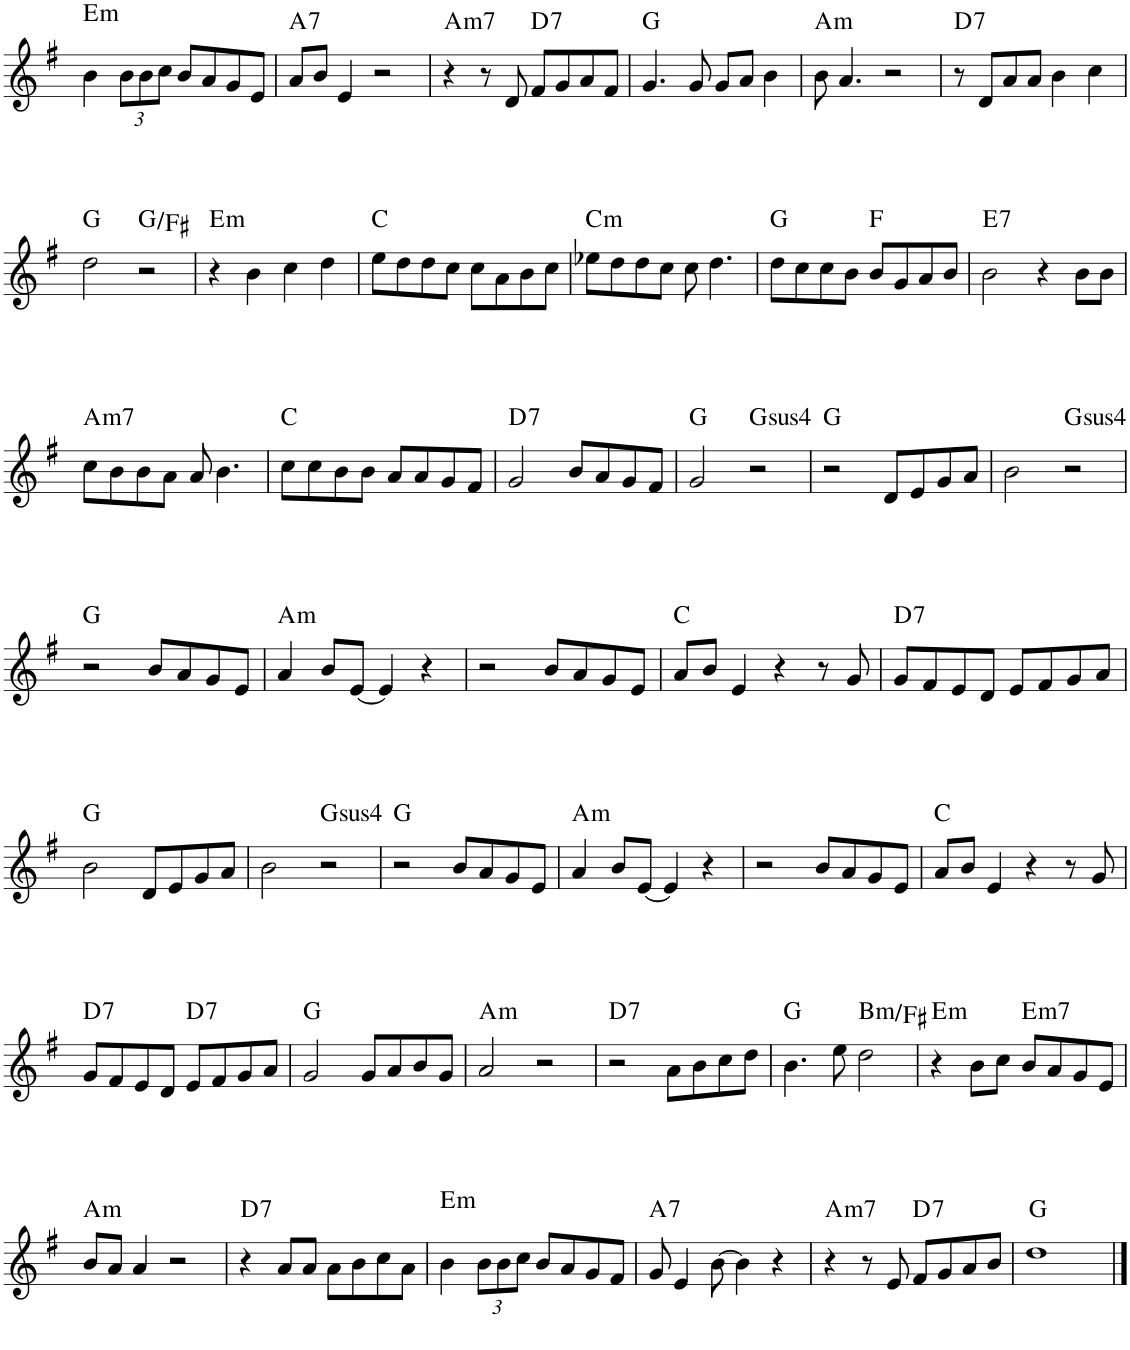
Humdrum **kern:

**kern	**harte
*part1	*part1
*staff1	*
*I"Piano	*
*I'Pno.	*
!!LO:PB:g=z
*clefG2	*
*k[f#]	*
*M4/4	*
=48	=48
!	!LO:H:kt=m
4b\	E:min
*Xbrackettup	*
12b\L	.
12b\	.
12cc\J	.
8b/L	.
8a/	.
8g/	.
8e/J	.
=49	=49
!	!LO:H:kt=7
8a/L	A:7
8b/J	.
4e/	.
2r	.
=50	=50
!	!LO:H:kt=m7
4r	A:min7
8r	.
8d/	.
!	!LO:H:kt=7
8f#/L	D:7
8g/	.
8a/	.
8f#/J	.
=51	=51
4.g/	G:maj
8g/	.
8g/L	.
8a/J	.
4b\	.
=52	=52
!	!LO:H:kt=m
8b\	A:min
4.a/	.
2r	.
=53	=53
!	!LO:H:kt=7
8r	D:7
8d/L	.
8a/	.
8a/J	.
4b\	.
4cc\	.
!!LO:LB:g=z
=54	=54
2dd\	G:maj
2r	G:maj/7
=55	=55
!	!LO:H:kt=m
4r	E:min
4b\	.
4cc\	.
4dd\	.
=56	=56
8ee\L	C:maj
8dd\	.
8dd\	.
8cc\J	.
8cc\L	.
8a\	.
8b\	.
8cc\J	.
=57	=57
!	!LO:H:kt=m
8ee-X\L	C:min
8dd\	.
8dd\	.
8cc\J	.
8cc\	.
4.dd\	.
=58	=58
8dd\L	G:maj
8cc\	.
8cc\	.
8b\J	.
8b/L	F:maj
8g/	.
8a/	.
8b/J	.
=59	=59
!	!LO:H:kt=7
2b\	E:7
4r	.
8b\L	.
8b\J	.
!!LO:LB:g=z
=60	=60
!	!LO:H:kt=m7
8cc\L	A:min7
8b\	.
8b\	.
8a\J	.
8a/	.
4.b\	.
=61	=61
8cc\L	C:maj
8cc\	.
8b\	.
8b\J	.
8a/L	.
8a/	.
8g/	.
8f#/J	.
=62	=62
!	!LO:H:kt=7
2g/	D:7
8b/L	.
8a/	.
8g/	.
8f#/J	.
=63	=63
2g/	G:maj
!	!LO:H:kt=4
2r	G:sus4
=64	=64
2r	G:maj
8d/L	.
8e/	.
8g/	.
8a/J	.
=65	=65
2b\	.
!	!LO:H:kt=4
2r	G:sus4
!!LO:LB:g=z
=66	=66
2r	G:maj
8b/L	.
8a/	.
8g/	.
8e/J	.
=67	=67
!	!LO:H:kt=m
4a/	A:min
8b/L	.
[8e/J	.
4e/]	.
4r	.
=68	=68
2r	.
8b/L	.
8a/	.
8g/	.
8e/J	.
=69	=69
8a/L	C:maj
8b/J	.
4e/	.
4r	.
8r	.
8g/	.
=70	=70
!	!LO:H:kt=7
8g/L	D:7
8f#/	.
8e/	.
8d/J	.
8e/L	.
8f#/	.
8g/	.
8a/J	.
!!LO:LB:g=z
=71	=71
2b\	G:maj
8d/L	.
8e/	.
8g/	.
8a/J	.
=72	=72
2b\	.
!	!LO:H:kt=4
2r	G:sus4
=73	=73
2r	G:maj
8b/L	.
8a/	.
8g/	.
8e/J	.
=74	=74
!	!LO:H:kt=m
4a/	A:min
8b/L	.
[8e/J	.
4e/]	.
4r	.
=75	=75
2r	.
8b/L	.
8a/	.
8g/	.
8e/J	.
=76	=76
8a/L	C:maj
8b/J	.
4e/	.
4r	.
8r	.
8g/	.
!!LO:LB:g=z
=77	=77
!	!LO:H:kt=7
8g/L	D:7
8f#/	.
8e/	.
8d/J	.
!	!LO:H:kt=7
8e/L	D:7
8f#/	.
8g/	.
8a/J	.
=78	=78
2g/	G:maj
8g/L	.
8a/	.
8b/	.
8g/J	.
=79	=79
!	!LO:H:kt=m
2a/	A:min
2r	.
=80	=80
!	!LO:H:kt=7
2r	D:7
8a\L	.
8b\	.
8cc\	.
8dd\J	.
=81	=81
4.b\	G:maj
8ee\	.
!	!LO:H:kt=m
2dd\	B:min/5
=82	=82
!	!LO:H:kt=m
4r	E:min
8b\L	.
8cc\J	.
!	!LO:H:kt=m7
8b/L	E:min7
8a/	.
8g/	.
8e/J	.
!!LO:LB:g=z
=83	=83
!	!LO:H:kt=m
8b/L	A:min
8a/J	.
4a/	.
2r	.
=84	=84
!	!LO:H:kt=7
4r	D:7
8a/L	.
8a/J	.
8a\L	.
8b\	.
8cc\	.
8a\J	.
=85	=85
!	!LO:H:kt=m
4b\	E:min
12b\L	.
12b\	.
12cc\J	.
8b/L	.
8a/	.
8g/	.
8f#/J	.
=86	=86
!	!LO:H:kt=7
8g/	A:7
4e/	.
[8b\	.
4b\]	.
4r	.
=87	=87
!	!LO:H:kt=m7
4r	A:min7
8r	.
8e/	.
!	!LO:H:kt=7
8f#/L	D:7
8g/	.
8a/	.
8b/J	.
=88	=88
1dd	G:maj
==	==
*-	*-
